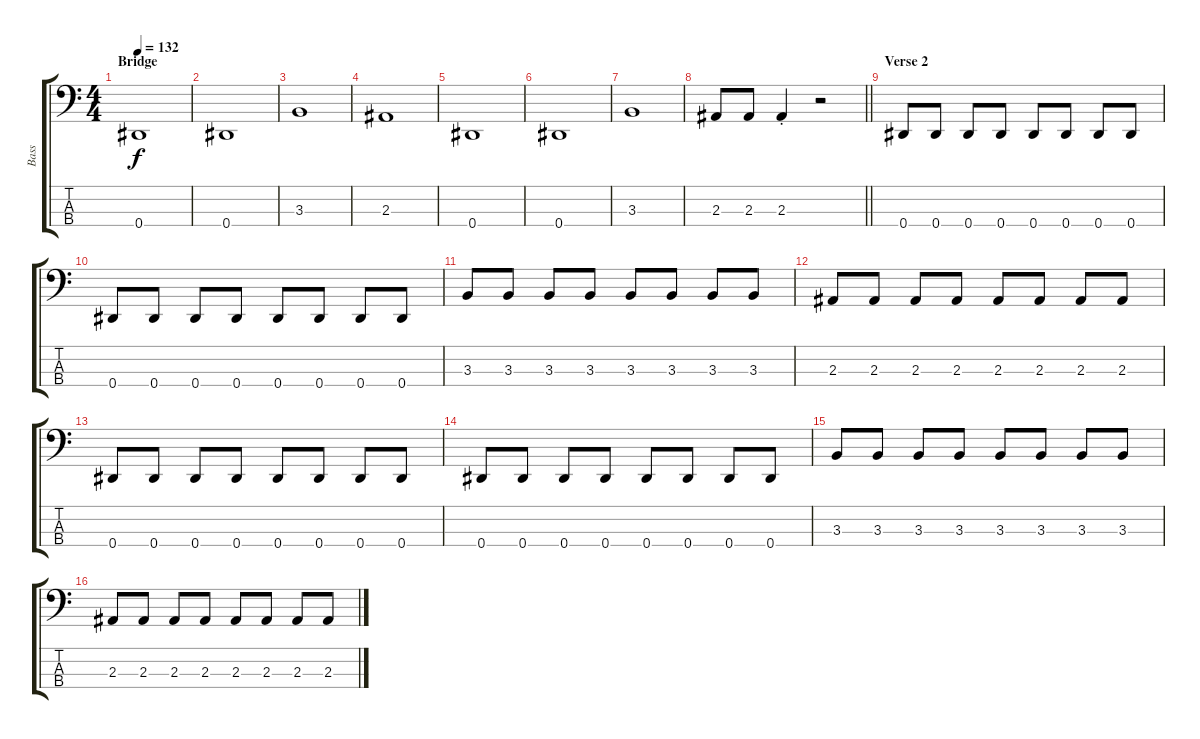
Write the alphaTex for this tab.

\track ("Bass" "Bass") {instrument electricbassfinger}
\staff {score tabs}
\tuning (Gb2 Db2 Ab1 Eb1) {hide}
\ts (4 4)
\section ("" "Bridge")
\tempo 132
\clef f4
\ks c
0.4.1{dy f} |
0.4.1 |
3.3.1 |
2.3.1 |
0.4.1 |
0.4.1 |
3.3.1 |
\barLineRight lightlight
2.3.8 2.3.8 2.3{st}.4 r.2 |
\section ("" "Verse 2")
0.4.8 0.4.8 0.4.8 0.4.8 0.4.8 0.4.8 0.4.8 0.4.8 |
0.4.8 0.4.8 0.4.8 0.4.8 0.4.8 0.4.8 0.4.8 0.4.8 |
3.3.8 3.3.8 3.3.8 3.3.8 3.3.8 3.3.8 3.3.8 3.3.8 |
2.3.8 2.3.8 2.3.8 2.3.8 2.3.8 2.3.8 2.3.8 2.3.8 |
0.4.8 0.4.8 0.4.8 0.4.8 0.4.8 0.4.8 0.4.8 0.4.8 |
0.4.8 0.4.8 0.4.8 0.4.8 0.4.8 0.4.8 0.4.8 0.4.8 |
3.3.8 3.3.8 3.3.8 3.3.8 3.3.8 3.3.8 3.3.8 3.3.8 |
2.3.8 2.3.8 2.3.8 2.3.8 2.3.8 2.3.8 2.3.8 2.3.8
